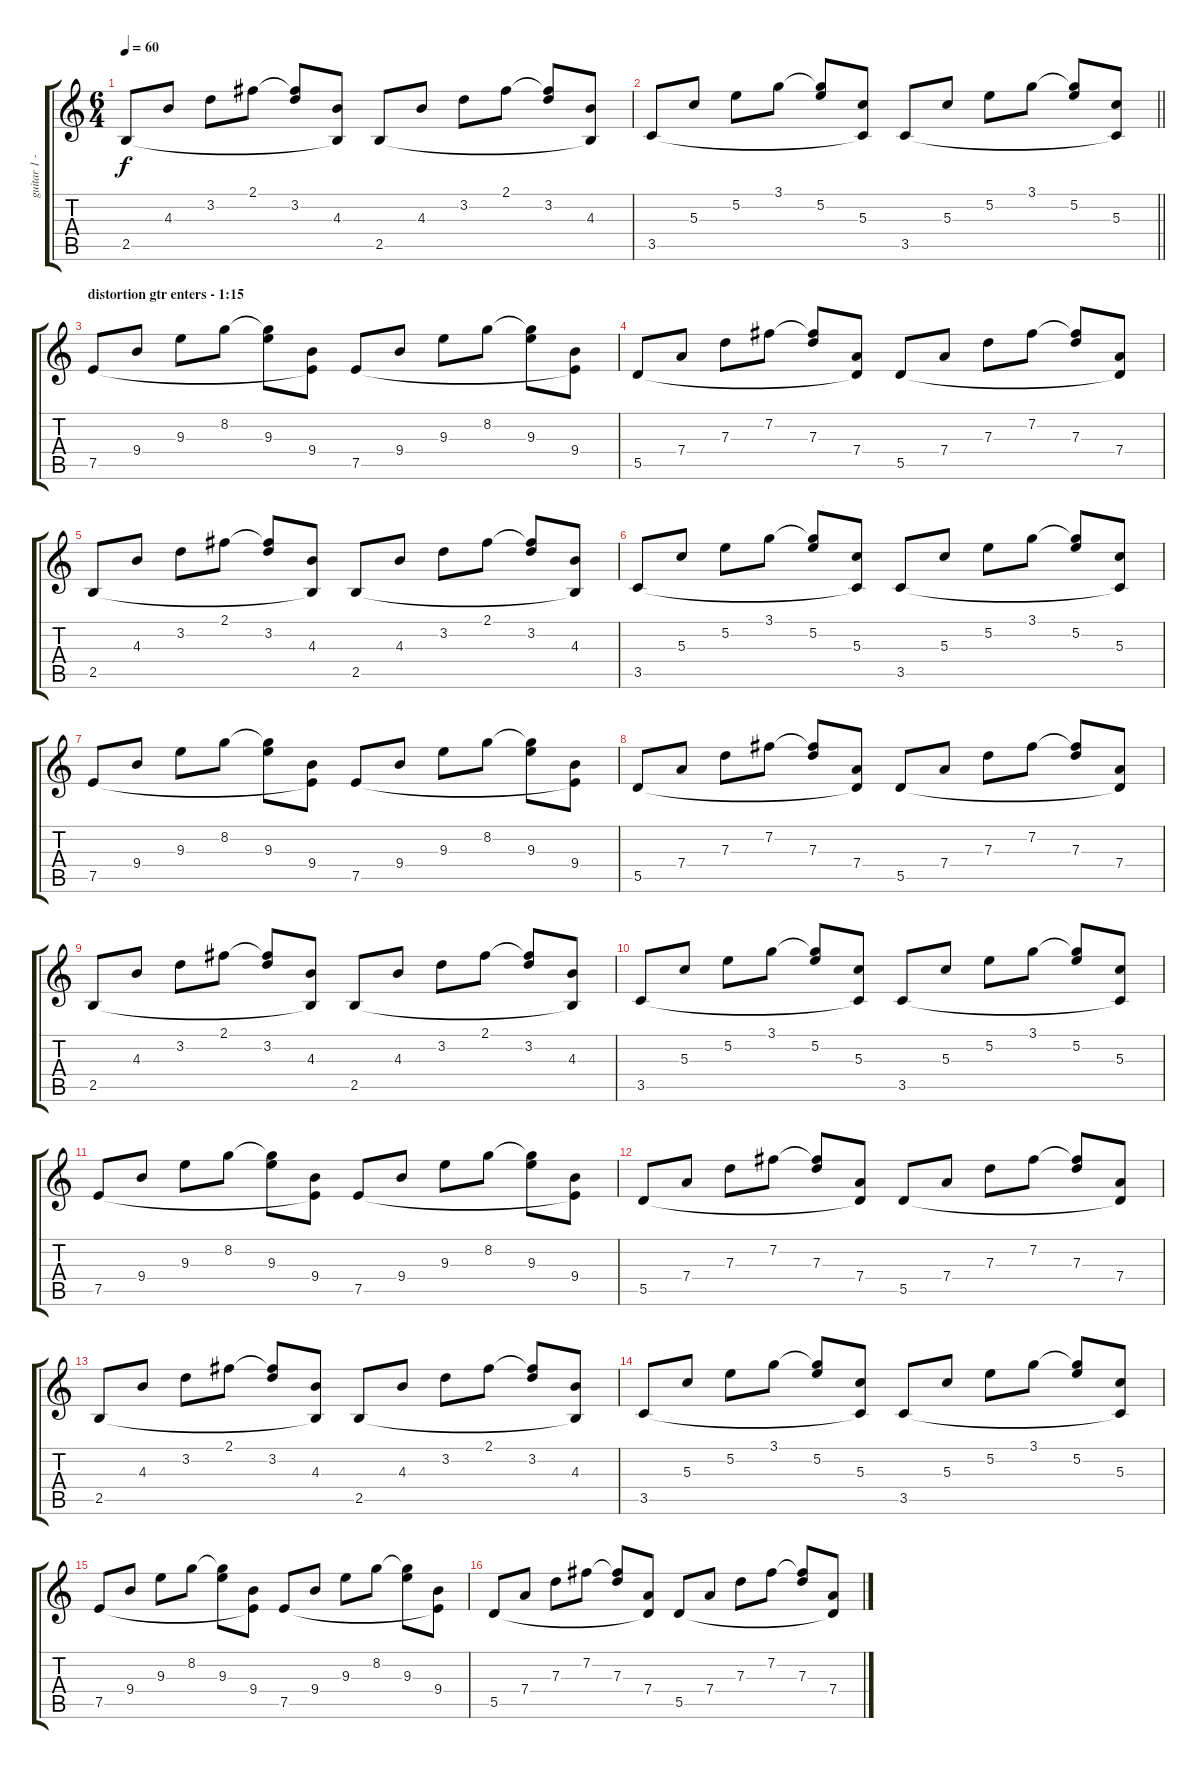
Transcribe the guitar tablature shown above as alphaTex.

\track ("guitar 1 - acoustic" "guitar 1 -") {instrument electricguitarjazz}
\staff {score tabs}
\tuning (E4 B3 G3 D3 A2 E2) {hide}
\ts (6 4)
\tempo 60
\clef g2
\ks c
2.5.8{dy f} 4.3.8 3.2.8 2.1.8 (2.1{t} 3.2).8 (4.3 2.5{t}).8 2.5.8 4.3.8 3.2.8 2.1.8 (2.1{t} 3.2).8 (4.3 2.5{t}).8 |
\barLineRight lightlight
3.5.8 5.3.8 5.2.8 3.1.8 (3.1{t} 5.2).8 (5.3 3.5{t}).8 3.5.8 5.3.8 5.2.8 3.1.8 (3.1{t} 5.2).8 (5.3 3.5{t}).8 |
\section ("" "distortion gtr enters - 1:15")
7.5.8 9.4.8 9.3.8 8.2.8 (8.2{t} 9.3).8 (9.4 7.5{t}).8 7.5.8 9.4.8 9.3.8 8.2.8 (8.2{t} 9.3).8 (9.4 7.5{t}).8 |
5.5.8 7.4.8 7.3.8 7.2.8 (7.2{t} 7.3).8 (7.4 5.5{t}).8 5.5.8 7.4.8 7.3.8 7.2.8 (7.2{t} 7.3).8 (7.4 5.5{t}).8 |
2.5.8 4.3.8 3.2.8 2.1.8 (2.1{t} 3.2).8 (4.3 2.5{t}).8 2.5.8 4.3.8 3.2.8 2.1.8 (2.1{t} 3.2).8 (4.3 2.5{t}).8 |
3.5.8 5.3.8 5.2.8 3.1.8 (3.1{t} 5.2).8 (5.3 3.5{t}).8 3.5.8 5.3.8 5.2.8 3.1.8 (3.1{t} 5.2).8 (5.3 3.5{t}).8 |
7.5.8 9.4.8 9.3.8 8.2.8 (8.2{t} 9.3).8 (9.4 7.5{t}).8 7.5.8 9.4.8 9.3.8 8.2.8 (8.2{t} 9.3).8 (9.4 7.5{t}).8 |
5.5.8 7.4.8 7.3.8 7.2.8 (7.2{t} 7.3).8 (7.4 5.5{t}).8 5.5.8 7.4.8 7.3.8 7.2.8 (7.2{t} 7.3).8 (7.4 5.5{t}).8 |
2.5.8 4.3.8 3.2.8 2.1.8 (2.1{t} 3.2).8 (4.3 2.5{t}).8 2.5.8 4.3.8 3.2.8 2.1.8 (2.1{t} 3.2).8 (4.3 2.5{t}).8 |
3.5.8 5.3.8 5.2.8 3.1.8 (3.1{t} 5.2).8 (5.3 3.5{t}).8 3.5.8 5.3.8 5.2.8 3.1.8 (3.1{t} 5.2).8 (5.3 3.5{t}).8 |
7.5.8 9.4.8 9.3.8 8.2.8 (8.2{t} 9.3).8 (9.4 7.5{t}).8 7.5.8 9.4.8 9.3.8 8.2.8 (8.2{t} 9.3).8 (9.4 7.5{t}).8 |
5.5.8 7.4.8 7.3.8 7.2.8 (7.2{t} 7.3).8 (7.4 5.5{t}).8 5.5.8 7.4.8 7.3.8 7.2.8 (7.2{t} 7.3).8 (7.4 5.5{t}).8 |
2.5.8 4.3.8 3.2.8 2.1.8 (2.1{t} 3.2).8 (4.3 2.5{t}).8 2.5.8 4.3.8 3.2.8 2.1.8 (2.1{t} 3.2).8 (4.3 2.5{t}).8 |
3.5.8 5.3.8 5.2.8 3.1.8 (3.1{t} 5.2).8 (5.3 3.5{t}).8 3.5.8 5.3.8 5.2.8 3.1.8 (3.1{t} 5.2).8 (5.3 3.5{t}).8 |
7.5.8 9.4.8 9.3.8 8.2.8 (8.2{t} 9.3).8 (9.4 7.5{t}).8 7.5.8 9.4.8 9.3.8 8.2.8 (8.2{t} 9.3).8 (9.4 7.5{t}).8 |
5.5.8 7.4.8 7.3.8 7.2.8 (7.2{t} 7.3).8 (7.4 5.5{t}).8 5.5.8 7.4.8 7.3.8 7.2.8 (7.2{t} 7.3).8 (7.4 5.5{t}).8
